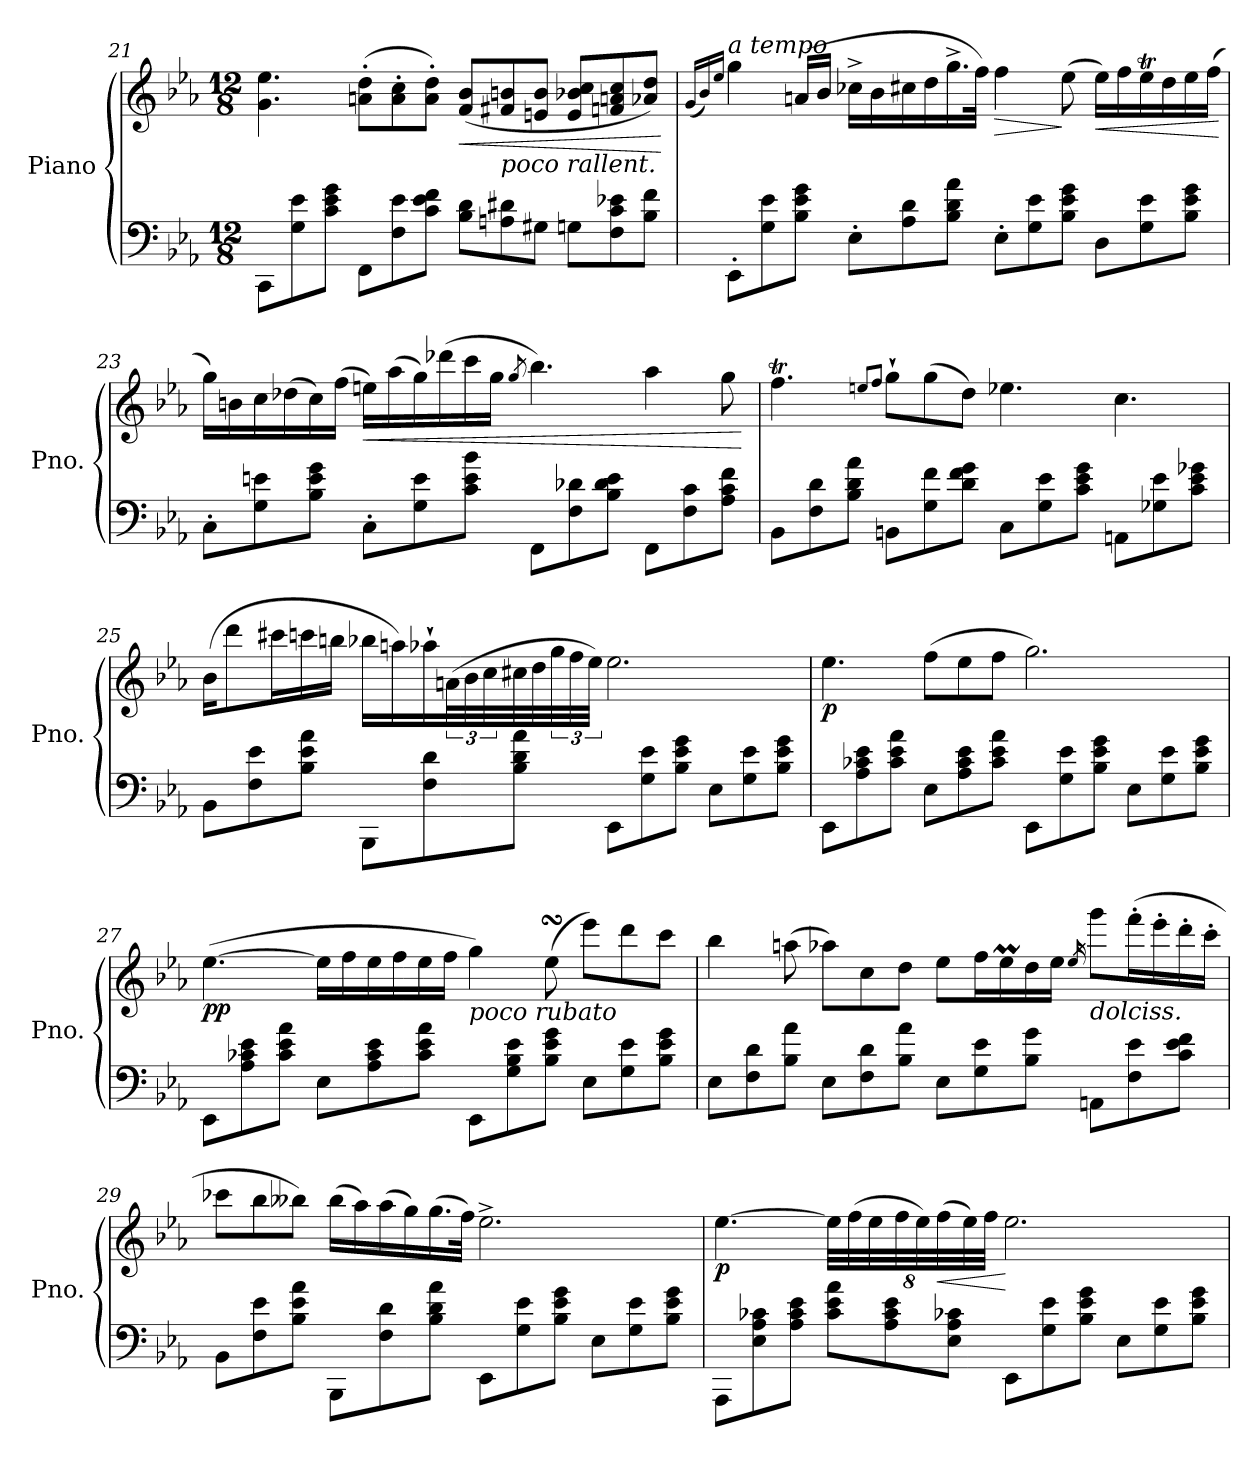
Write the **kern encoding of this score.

**kern	**kern	**dynam
*part1	*part1	*part1
*staff2	*staff1	*staff1/2
*I"Piano	*	*
*I'Pno.	*	*
!!LO:PB:g=z
*clefF4	*clefG2	*
*k[b-e-a-]	*k[b-e-a-]	*
*M12/8	*M12/8	*
=21	=21	=21
8CC\L	4.g\ 4.ee-\	.
8G\ 8e-\	.	.
8c\ 8e-\ 8g\J	.	.
8FF\L	(8an\' 8dd\'L	.
8F\ 8e-\	8a\' 8cc\'	.
8c\ 8e-\ 8f\J	8a\' 8dd\'J)	.
!	!	!LO:HP:b
8B-\ 8d\L	(8f/ 8b-/L	<
!	!LO:TX:b:i:t=poco rallent.	!
8An\ 8d#X\	8f#X/ 8bn/	.
8G#X\J	8en/ 8b/J	.
8Gn\L	8e/ 8b-X/ 8cc/L	.
8F\ 8c\ 8e-X\	8fn/ 8an/ 8cc/	.
8B-\ 8f\J	8a-X/ 8dd/J)	.
.	.	[
=22	=22	=22
.	(16qg/LL	.
.	16qb-/)	.
.	16qee-/JJ	.
!	!LO:TX:a:i:t=a tempo	!
!	!	!LO:DY:b
!	!	!LO:DY:n=1:b
8EE-'\L	4gg\	fp other-dynamics
8G\ 8e-\	.	.
8B-\ 8e-\ 8g\J	(16an/LL	.
.	16b-/JJ	.
8E-'\L	16cc-X^\LL	.
.	16b-\	.
8A-\ 8d\	16cc#X\	.
.	16dd\	.
8B-\ 8d\ 8a-\J	16.gg^\	.
.	32ff\JJk)	.
!	!	!LO:HP:b
8E-'\L	4ff\	>
8G\ 8e-\	.	.
8B-\ 8e-\ 8g\J	(8ee-\	]
!	!	!LO:HP:b
8D\L	16ee-\LL)	<
.	16ff\	.
8G\ 8e-\	16ee-T\	.
.	16dd\	.
8B-\ 8e-\ 8g\J	16ee-\	.
.	(16ff\JJ	.
.	.	[
!!LO:LB:g=z
=23	=23	=23
8C'\L	16gg\LL)	.
.	16bn\	.
8G\ 8en\	16cc\	.
.	(16dd-X\	.
8B-\ 8e\ 8g\J	16cc\)	.
.	(16ff\JJ	.
!	!	!LO:HP:b
8C'\L	16een\LL)	<
.	(16aa-\	.
8G\ 8e\	16gg\)	.
.	(16ddd-X\	.
8c\ 8e\ 8b-\J	16ccc\	.
.	16gg\JJ	.
.	8qgg/	.
8FF\L	4.bb-\)	.
8F\ 8d-X\	.	.
8B-\ 8d-\ 8e\J	.	.
8FF\L	4aa-\	.
8F\ 8c\	.	.
8A-\ 8c\ 8f\J	8gg\	.
.	.	[
=24	=24	=24
8BB-\L	4.ffT\	.
8F\ 8d\	.	.
8B-\ 8d\ 8a-\J	.	.
.	8qeen/L	.
.	8qff/J	.
8BBn\L	8gg`\L	.
8G\ 8f\	(8gg\	.
8d\ 8f\ 8g\J	8dd\J)	.
8C\L	4.ee-X\	.
8G\ 8e-\	.	.
8c\ 8e-\ 8g\J	.	.
8AAn\L	4.cc\	.
8G-X\ 8e-\	.	.
8c\ 8e-\ 8g-X\J	.	.
!!LO:LB:g=z
=25	=25	=25
8BB-\L	(16b-\KL	.
.	8ddd\	.
8F\ 8e-\	.	.
.	16ccc#X\L	.
8B-\ 8e-\ 8a-\J	16cccn\	.
.	16bbn\JJ	.
8BBB-\L	16bb-X\LL	.
.	16aan\)	.
8F\ 8d\	16aa-X`\	.
.	(48an\L	.
.	48b-\	.
.	48cc\	.
8B-\ 8d\ 8a-\J	32cc#X\	.
.	32dd\	.
.	48gg\	.
.	48ff\	.
.	48ee-\JJJ)	.
8EE-\L	2.ee-\	.
8G\ 8e-\	.	.
8B-\ 8e-\ 8g\J	.	.
8E-\L	.	.
8G\ 8e-\	.	.
8B-\ 8e-\ 8g\J	.	.
=26	=26	=26
!	!	!LO:DY:b
8EE-\L	4.ee-\	p
8A-\ 8c-X\ 8e-\	.	.
8c-\ 8e-\ 8a-\J	.	.
8E-\L	(8ff\L	.
8A-\ 8c-\ 8e-\	8ee-\	.
8c-\ 8e-\ 8a-\J	8ff\J	.
8EE-\L	2.gg\)	.
8G\ 8e-\	.	.
8B-\ 8e-\ 8g\J	.	.
8E-\L	.	.
8G\ 8e-\	.	.
8B-\ 8e-\ 8g\J	.	.
!!LO:LB:g=z
=27	=27	=27
!	!	!LO:DY:b
8EE-\L	([4.ee-\	pp
8A-\ 8c-X\ 8e-\	.	.
8c-\ 8e-\ 8a-\J	.	.
8E-\L	16ee-\LL]	.
.	16ff\	.
8A-\ 8c-\ 8e-\	16ee-\	.
.	16ff\	.
8c-\ 8e-\ 8a-\J	16ee-\	.
.	16ff\JJ	.
!	!LO:TX:b:i:t=poco rubato	!
8EE-\L	4gg\)	.
8G\ 8B-\ 8e-\	.	.
8B-\ 8e-\ 8g\J	(8ee-sSSs\	.
8E-\L	8eee-\L)	.
8G\ 8e-\	8ddd\	.
8B-\ 8e-\ 8g\J	8ccc\J	.
=28	=28	=28
8E-\L	4bb-\	.
8F\ 8d\	.	.
8B-\ 8a-\J	(8aan\	.
8E-\L	8aa-X\L)	.
8F\ 8d\	8cc\	.
8B-\ 8a-\J	8dd\J	.
8E-\L	8ee-\L	.
8G\ 8e-\	16ff\L	.
.	16ee-M\	.
8B-\ 8g\J	16dd\	.
.	16ee-\JJ	.
.	16qee-/	.
!	!LO:TX:b:i:t=dolciss.	!
8AAn\L	8ggg\L	.
8F\ 8e-\	(16fff'\L	.
.	16eee-'\	.
8c\ 8e-\ 8f\J	16ddd'\	.
.	16ccc'\JJ	.
!!LO:LB:g=z
=29	=29	=29
8BB-\L	8ccc-X\L	.
8F\ 8e-\	8bb-\	.
8B-\ 8e-\ 8a-\J	8bb--X\J)	.
8BBB-\L	(16bb--\LL	.
.	16aa-\)	.
8F\ 8d\	(16aa-\	.
.	16gg\)	.
8B-\ 8d\ 8a-\J	(16.gg\	.
.	32ff\JJk)	.
8EE-\L	2.ee-^\	.
8G\ 8e-\	.	.
8B-\ 8e-\ 8g\J	.	.
8E-\L	.	.
8G\ 8e-\	.	.
8B-\ 8e-\ 8g\J	.	.
=30	=30	=30
!	!	!LO:DY:b
8AAA-\L	[4.ee-\	p
8E-\< 8A-\< 8c-X\<	.	.
8A-\< 8c-\< 8e-\<J	.	.
8c-\ 8e-\ 8a-\L	64%3ee-\LL]	.
.	(64%3ff\	.
.	64%3ee-\	.
8A-\ 8c-\ 8e-\	.	.
.	64%3ff\	.
.	64%3ee-\)	.
!	!	!LO:HP:b
.	(64%3ff\	<
8E-\< 8A-\< 8c-X\<J	.	.
.	64%3ee-\)	.
.	64%3ff\JJ	.
8EE-\L	2.ee-\	[
8G\ 8e-\	.	.
8B-\ 8e-\ 8g\J	.	.
8E-\L	.	.
8G\ 8e-\	.	.
8B-\ 8e-\ 8g\J	.	.
=	=	=
*-	*-	*-
